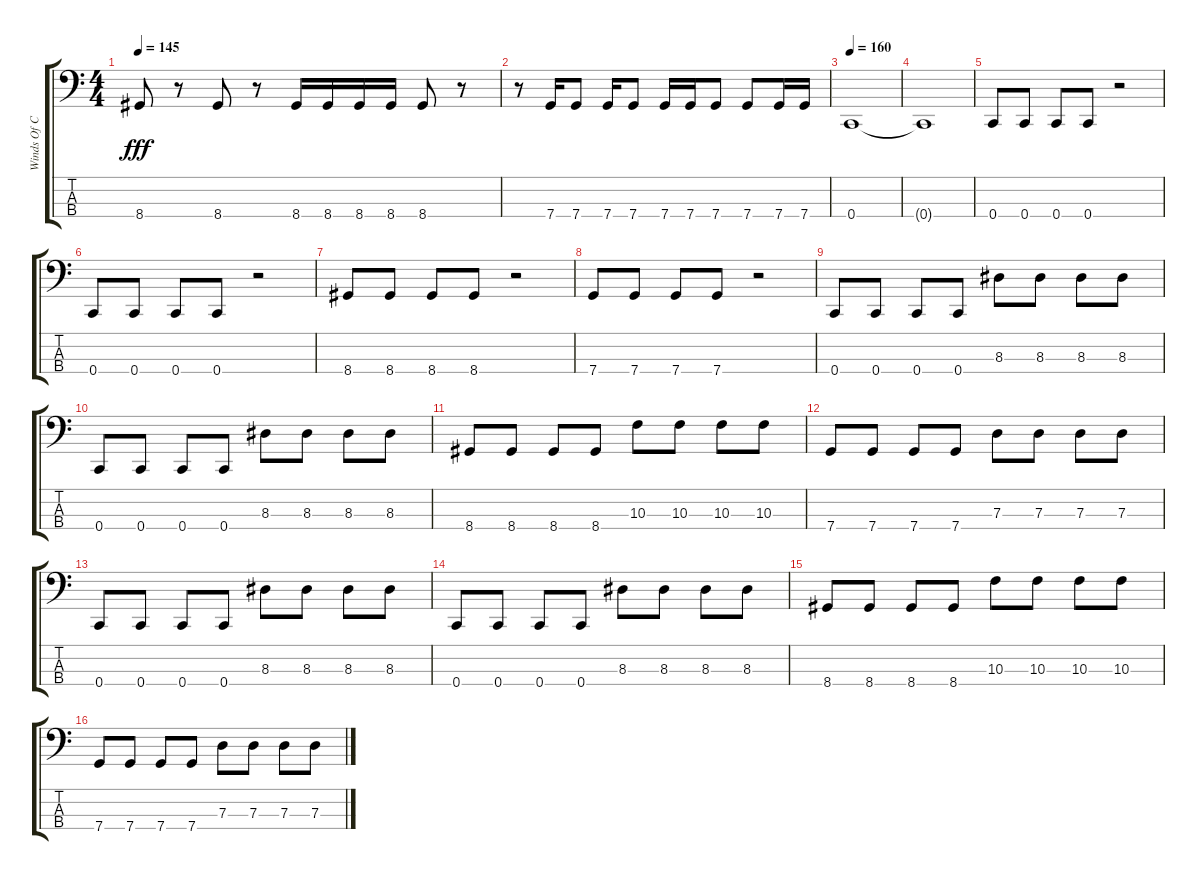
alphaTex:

\track ("Winds Of Connor" "Winds Of C") {instrument electricbassfinger}
\staff {score tabs}
\tuning (F2 C2 G1 C1) {hide}
\ts (4 4)
\tempo 145
\clef f4
\ks c
8.4.8{dy fff} r.8 8.4.8 r.8 8.4.16 8.4.16 8.4.16 8.4.16 8.4.8 r.8 |
r.8 7.4.16 7.4.8 7.4.16 7.4.8 7.4.16 7.4.16 7.4.8 7.4.8 7.4.16 7.4.16 |
\tempo 160
0.4.1 |
0.4{t}.1 |
0.4.8 0.4.8 0.4.8 0.4.8 r.2 |
0.4.8 0.4.8 0.4.8 0.4.8 r.2 |
8.4.8 8.4.8 8.4.8 8.4.8 r.2 |
7.4.8 7.4.8 7.4.8 7.4.8 r.2 |
0.4.8 0.4.8 0.4.8 0.4.8 8.3.8 8.3.8 8.3.8 8.3.8 |
0.4.8 0.4.8 0.4.8 0.4.8 8.3.8 8.3.8 8.3.8 8.3.8 |
8.4.8 8.4.8 8.4.8 8.4.8 10.3.8 10.3.8 10.3.8 10.3.8 |
7.4.8 7.4.8 7.4.8 7.4.8 7.3.8 7.3.8 7.3.8 7.3.8 |
0.4.8 0.4.8 0.4.8 0.4.8 8.3.8 8.3.8 8.3.8 8.3.8 |
0.4.8 0.4.8 0.4.8 0.4.8 8.3.8 8.3.8 8.3.8 8.3.8 |
8.4.8 8.4.8 8.4.8 8.4.8 10.3.8 10.3.8 10.3.8 10.3.8 |
7.4.8 7.4.8 7.4.8 7.4.8 7.3.8 7.3.8 7.3.8 7.3.8
